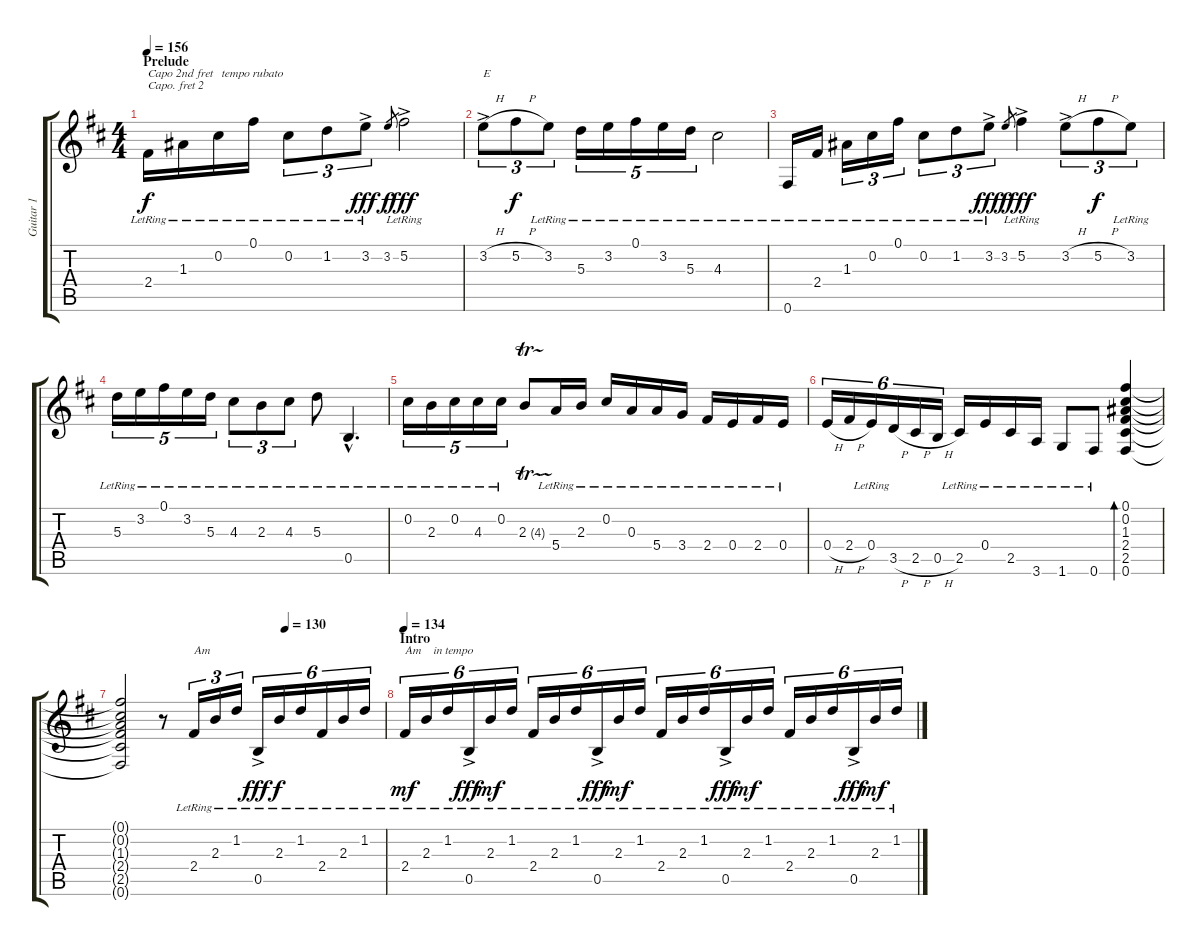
\track ("Guitar 1" "Guitar 1") {instrument acousticguitarnylon}
\staff {score tabs}
\capo 2
\tuning (E4 B3 G3 D3 A2 E2) {hide}
\ts (4 4)
\section ("" "Prelude")
\tempo 156
\tempo 60
\tempo 120
\tempo 156
\clef g2
\ks d
2.4{lr}.16{txt "Capo 2nd fret   tempo rubato" dy f instrument acousticguitarnylon} 1.3{lr}.16 0.2{lr}.16 0.1{lr}.16 0.2{lr}.8{tu (3 2)} 1.2{lr}.8{tu (3 2)} 3.2{ac lr}.8{tu (3 2) dy fff} 3.2.8{gr dy f} 5.2{ac lr}.2{dy fff} |
3.2{h ac}.8{tu (3 2) txt "E"} 5.2{h}.8{tu (3 2) dy f} 3.2{lr}.8{tu (3 2)} 5.3{lr}.16{tu (5 4)} 3.2{lr}.16{tu (5 4)} 0.1{lr}.16{tu (5 4)} 3.2{lr}.16{tu (5 4)} 5.3{lr}.16{tu (5 4)} 4.3{lr}.2 |
0.6{lr}.16 2.4{lr}.16 1.3{lr}.16{tu (3 2)} 0.2{lr}.16{tu (3 2)} 0.1{lr}.16{tu (3 2)} 0.2{lr}.8{tu (3 2)} 1.2{lr}.8{tu (3 2)} 3.2{ac lr}.8{tu (3 2) dy fff} 3.2.8{gr dy f} 5.2{ac lr}.4{dy fff} 3.2{h ac}.8{tu (3 2)} 5.2{h}.8{tu (3 2) dy f} 3.2{lr}.8{tu (3 2)} |
5.3{lr}.16{tu (5 4)} 3.2{lr}.16{tu (5 4)} 0.1{lr}.16{tu (5 4)} 3.2{lr}.16{tu (5 4)} 5.3{lr}.16{tu (5 4)} 4.3{lr}.8{tu (3 2)} 2.3{lr}.8{tu (3 2)} 4.3{lr}.8{tu (3 2)} 5.3{lr}.8 0.5{hac lr}.4{d} |
0.2{lr}.16{tu (5 4)} 2.3{lr}.16{tu (5 4)} 0.2{lr}.16{tu (5 4)} 4.3{lr}.16{tu (5 4)} 0.2{lr}.16{tu (5 4)} 2.3{tr (4 16)}.8 5.4{lr}.16 2.3{lr}.16 0.2{lr}.16 0.3{lr}.16 5.4{lr}.16 3.4{lr}.16 2.4{lr}.16 0.4{lr}.16 2.4{lr}.16 0.4{lr}.16 |
0.4{h}.16{tu (6 4)} 2.4{h}.16{tu (6 4)} 0.4{lr}.16{tu (6 4)} 3.5{h}.16{tu (6 4)} 2.5{h}.16{tu (6 4)} 0.5{h}.16{tu (6 4)} 2.5{lr}.16 0.4{lr}.16 2.5{lr}.16 3.6{lr}.16 1.6{lr}.8 0.6{lr}.8 (0.1 0.2 1.3 2.4 2.5 0.6).4{bd 480} |
\tempo (130 0.625)
(0.1{t} 0.2{t} 1.3{t} 2.4{t} 2.5{t} 0.6{t}).2 r.8 2.4{lr}.16{tu (3 2) txt "Am"} 2.3{lr}.16{tu (3 2)} 1.2{lr}.16{tu (3 2)} 0.5{ac lr}.16{tu (6 4) dy fff} 2.3{lr}.16{tu (6 4) dy f} 1.2{lr}.16{tu (6 4)} 2.4{lr}.16{tu (6 4)} 2.3{lr}.16{tu (6 4)} 1.2{lr}.16{tu (6 4)} |
\section ("" "Intro")
\tempo 134
2.4{lr}.16{tu (6 4) txt "Am    in tempo" dy mf} 2.3{lr}.16{tu (6 4)} 1.2{lr}.16{tu (6 4)} 0.5{ac lr}.16{tu (6 4) dy fff} 2.3{lr}.16{tu (6 4) dy mf} 1.2{lr}.16{tu (6 4)} 2.4{lr}.16{tu (6 4)} 2.3{lr}.16{tu (6 4)} 1.2{lr}.16{tu (6 4)} 0.5{ac lr}.16{tu (6 4) dy fff} 2.3{lr}.16{tu (6 4) dy mf} 1.2{lr}.16{tu (6 4)} 2.4{lr}.16{tu (6 4)} 2.3{lr}.16{tu (6 4)} 1.2{lr}.16{tu (6 4)} 0.5{ac lr}.16{tu (6 4) dy fff} 2.3{lr}.16{tu (6 4) dy mf} 1.2{lr}.16{tu (6 4)} 2.4{lr}.16{tu (6 4)} 2.3{lr}.16{tu (6 4)} 1.2{lr}.16{tu (6 4)} 0.5{ac lr}.16{tu (6 4) dy fff} 2.3{lr}.16{tu (6 4) dy mf} 1.2{lr}.16{tu (6 4)}
